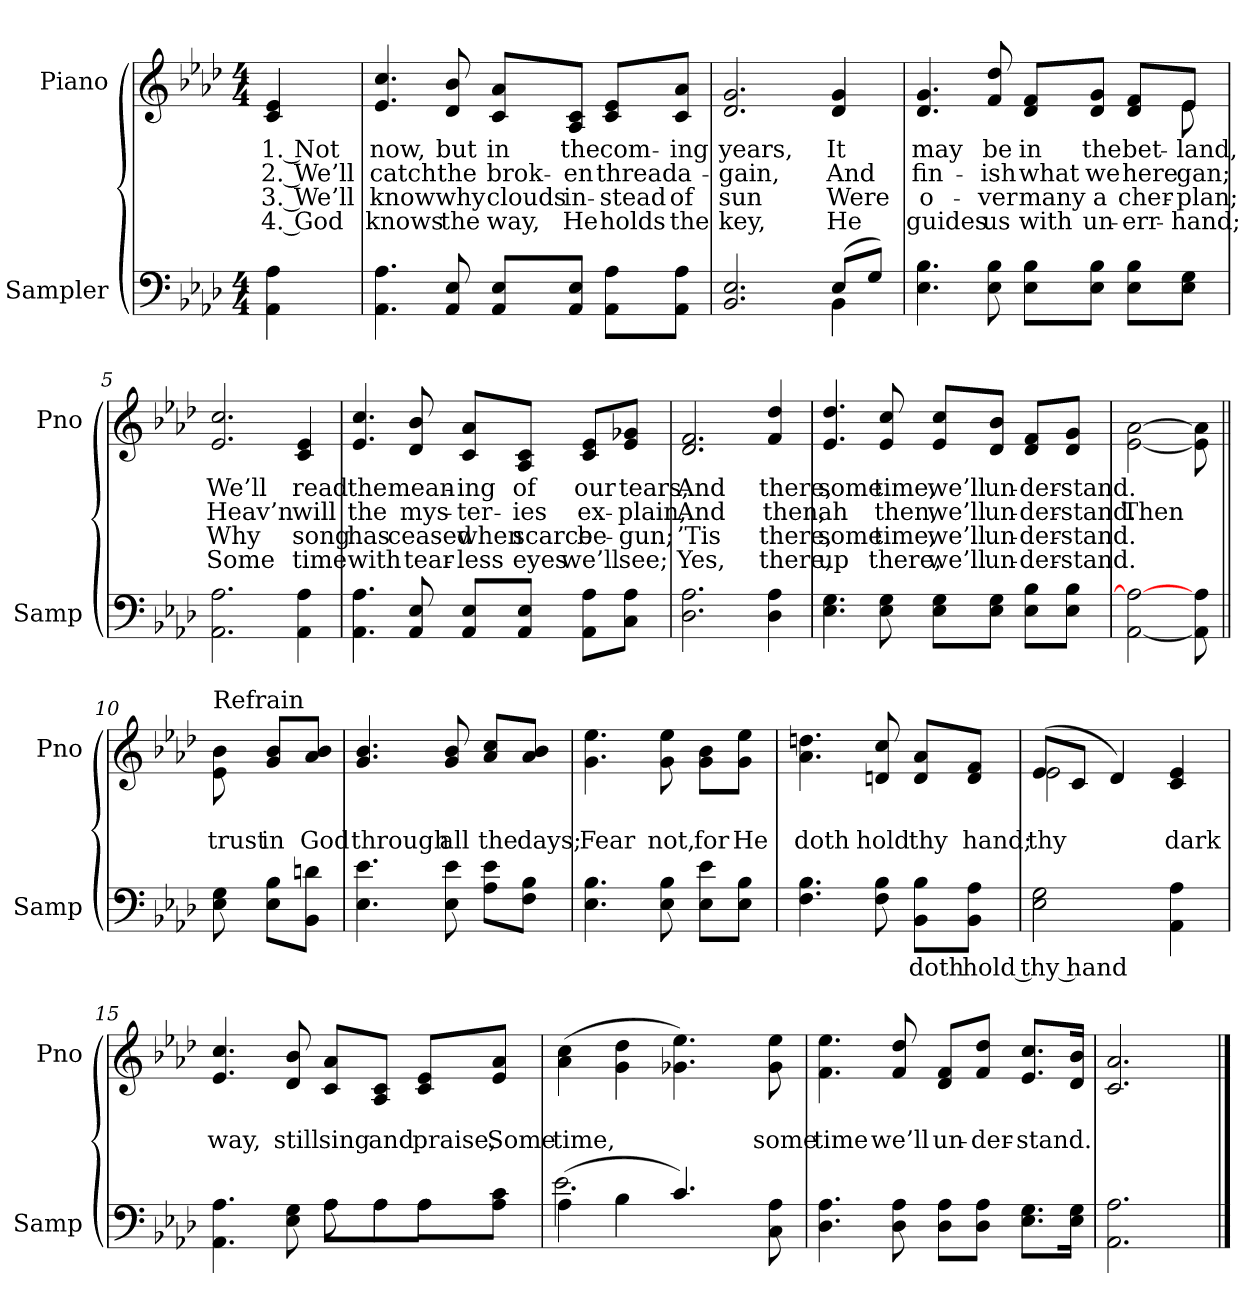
**kern	**text	**kern	**text	**text	**text	**text
*part2	*part2	*part1	*part1	*part1	*part1	*part1
*staff2	*staff2	*staff1	*staff1	*staff1	*staff1	*staff1
*I"Sampler	*	*I"Piano	*	*	*	*
*I'Samp	*	*I'Pno	*	*	*	*
*clefF4	*	*clefG2	*	*	*	*
*k[b-e-a-d-]	*	*k[b-e-a-d-]	*	*	*	*
*A-:	*	*A-:	*	*	*	*
*M4/4	*	*M4/4	*	*	*	*
=1	=1	=1	=1	=1	=1	=1
4AA- 4A-	.	4c 4e-	1. Not	2. We’ll	3. We’ll	4. God
=2	=2	=2	=2	=2	=2	=2
4.AA- 4.A-	.	4.e- 4.cc	now,	catch	know	knows
8AA- 8E-	.	8d- 8b-	but	the	why	the
8AA-/ 8E-/L	.	8c/ 8a-/L	in	brok-	clouds	way,
8AA-/ 8E-/J	.	8A-/ 8c/J	the	-en	in-	He
8AA-\ 8A-\L	.	8c/ 8e-/L	com-	thread	-stead	holds
8AA-\ 8A-\J	.	8c/ 8a-/J	-ing	a-	of	the
=3	=3	=3	=3	=3	=3	=3
*^	*	*	*	*	*	*
2.BB- 2.E-	2.ryy	.	2.d- 2.g	years,	-gain,	sun	key,
(8E-/L	4BB-	.	4d- 4g	It	And	Were	He
8G/J)	.	.	.	.	.	.	.
*v	*v	*	*	*	*	*	*
=4	=4	=4	=4	=4	=4	=4
*	*	*^	*	*	*	*
4.E- 4.B-	.	4.d- 4.g	2..ryy	may	fin-	o-	guides
8E- 8B-	.	8f 8dd-	.	be	-ish	-ver	us
8E-\ 8B-\L	.	8d-/ 8f/L	.	in	what	many	with
8E-\ 8B-\J	.	8d-/ 8g/J	.	the	we	a	un-
8E-\ 8B-\L	.	8d-/ 8f/L	.	bet-	here	cher-	-err-
8E-\ 8G\J	.	8e-/J	8e-	land,	-gan;	plan;	hand;
*	*	*v	*v	*	*	*	*
=5	=5	=5	=5	=5	=5	=5
2.AA- 2.A-	.	2.e- 2.cc	We’ll	Heav’n	Why	Some
4AA- 4A-	.	4c 4e-	read	will	song	time
=6	=6	=6	=6	=6	=6	=6
4.AA- 4.A-	.	4.e- 4.cc	the	the	has	with
8AA- 8E-	.	8d- 8b-	mean-	mys-	ceased	tear-
8AA-/ 8E-/L	.	8c/ 8a-/L	-ing	-ter-	when	-less
8AA-/ 8E-/J	.	8A-/ 8c/J	of	-ies	scarce	eyes
8AA-\ 8A-\L	.	8c/ 8e-/L	our	ex-	be-	we’ll
8C\ 8A-\J	.	8e-/ 8g-X/J	tears,	-plain,	-gun;	see;
=7	=7	=7	=7	=7	=7	=7
2.D- 2.A-	.	2.d- 2.f	And	And	’Tis	Yes,
4D- 4A-	.	4f 4dd-	there,	then,	there,	there,
=8	=8	=8	=8	=8	=8	=8
4.E- 4.G	.	4.e- 4.dd-	some	ah	some	up
8E- 8G	.	8e- 8cc	time,	then,	time,	there,
8E-\ 8G\L	.	8e-/ 8cc/L	we’ll	we’ll	we’ll	we’ll
8E-\ 8G\J	.	8d-/ 8b-/J	un-	un-	un-	un-
8E-\ 8B-\L	.	8d-/ 8f/L	-der-	-der-	-der-	-der-
8E-\ 8B-\J	.	8d-/ 8g/J	-stand.	-stand.	-stand.	-stand.
=9	=9	=9	=9	=9	=9	=9
[2AA- 2A-_	.	[2e-\ [2a-\	.	Then	.	.
8AA-] 8A-	.	8e-\] 8a-\]	.	.	.	.
=10||	=10||	=10||	=10||	=10||	=10||	=10||
!	!	!LO:TX:t=Refrain	!	!	!	!
8E- 8G	.	8e-\ 8b-\	.	trust	.	.
8E-\ 8B-\L	.	8g/ 8b-/L	.	in	.	.
8BB-\ 8dn\J	.	8a-/ 8b-/J	.	God	.	.
=11	=11	=11	=11	=11	=11	=11
4.E- 4.e-	.	4.g 4.b-	.	through	.	.
8E- 8e-	.	8g 8b-	.	all	.	.
8A-\ 8e-\L	.	8a-/ 8cc/L	.	the	.	.
8F\ 8B-\J	.	8a-/ 8b-/J	.	days;	.	.
=12	=12	=12	=12	=12	=12	=12
4.E- 4.B-	.	4.g 4.ee-	.	Fear	.	.
8E- 8B-	.	8g 8ee-	.	not,	.	.
8E-\ 8e-\L	.	8g\ 8b-\L	.	for	.	.
8E-\ 8B-\J	.	8g\ 8ee-\J	.	He	.	.
=13	=13	=13	=13	=13	=13	=13
4.F 4.B-	.	4.a- 4.ddn	.	doth	.	.
8F 8B-	.	8dn 8cc	.	hold	.	.
8BB-\ 8B-\L	doth	8d/ 8a-/L	.	thy	.	.
8BB-\ 8A-\J	hold thy hand	8d/ 8f/J	.	hand;	.	.
=14	=14	=14	=14	=14	=14	=14
*	*	*^	*	*	*	*
2E- 2G	.	(8e-/L	2e-	.	thy	.	.
.	.	8c/J	.	.	.	.	.
.	.	4d-/)	.	.	.	.	.
4AA- 4A-	.	4c 4e-	4ryy	.	dark	.	.
*	*	*v	*v	*	*	*	*
=15	=15	=15	=15	=15	=15	=15
*^	*	*	*	*	*	*
4.AA- 4.A-	2ryy	.	4.e- 4.cc	.	way,	.	.
8E- 8G	.	.	8d- 8b-	.	still	.	.
8A-\L	8A-	.	8c/ 8a-/L	.	sing	.	.
8A-\J	8A-\L	.	8A-/ 8c/J	.	and	.	.
8A-\L	8A-\J	.	8c/ 8e-/L	.	praise,	.	.
8A-\ 8c\J	8ryy	.	8e-/ 8a-/J	.	Some	.	.
=16	=16	=16	=16	=16	=16	=16	=16
(4A-\	2.e-	.	(4a- 4cc	.	time,	.	.
4B-\	.	.	4g 4dd-	.	.	.	.
4.c)	.	.	4.g-X 4.ee-)	.	.	.	.
.	4ryy	.	.	.	.	.	.
8C 8A-	.	.	8g- 8ee-	.	some	.	.
*v	*v	*	*	*	*	*	*
=17	=17	=17	=17	=17	=17	=17
4.D- 4.A-	.	4.f 4.ee-	.	time	.	.
8D- 8A-	.	8f 8dd-	.	we’ll	.	.
8D-\ 8A-\L	.	8d-/ 8f/L	.	un-	.	.
8D-\ 8A-\J	.	8f/ 8dd-/J	.	-der-	.	.
8.E-\ 8.G\L	.	8.e-/ 8.cc/L	.	-stand.	.	.
16E-\ 16G\Jk	.	16d-/ 16b-/Jk	.	.	.	.
=18	=18	=18	=18	=18	=18	=18
2.AA- 2.A-	.	2.c 2.a-	.	.	.	.
==	==	==	==	==	==	==
*-	*-	*-	*-	*-	*-	*-
